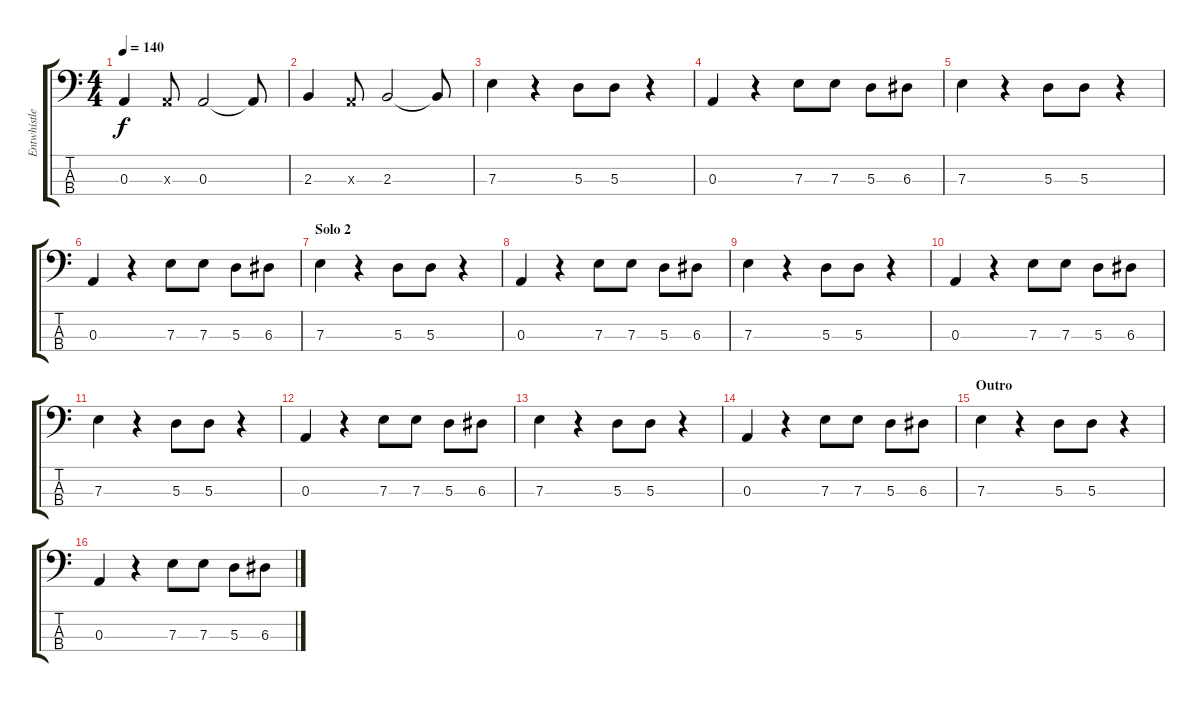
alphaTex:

\track ("Entwhistle" "Entwhistle") {instrument electricbassfinger}
\staff {score tabs}
\tuning (G2 D2 A1 E1) {hide}
\ts (4 4)
\tempo 140
\clef f4
\ks c
0.3.4{dy f} 0.3{x}.8 0.3.2 0.3{t}.8 |
2.3.4 0.3{x}.8 2.3.2 2.3{t}.8 |
7.3.4 r.4 5.3.8 5.3.8 r.4 |
0.3.4 r.4 7.3.8 7.3.8 5.3.8 6.3.8 |
7.3.4 r.4 5.3.8 5.3.8 r.4 |
0.3.4 r.4 7.3.8 7.3.8 5.3.8 6.3.8 |
\section ("" "Solo 2")
7.3.4 r.4 5.3.8 5.3.8 r.4 |
0.3.4 r.4 7.3.8 7.3.8 5.3.8 6.3.8 |
7.3.4 r.4 5.3.8 5.3.8 r.4 |
0.3.4 r.4 7.3.8 7.3.8 5.3.8 6.3.8 |
7.3.4 r.4 5.3.8 5.3.8 r.4 |
0.3.4 r.4 7.3.8 7.3.8 5.3.8 6.3.8 |
7.3.4 r.4 5.3.8 5.3.8 r.4 |
0.3.4 r.4 7.3.8 7.3.8 5.3.8 6.3.8 |
\section ("" "Outro")
7.3.4 r.4 5.3.8 5.3.8 r.4 |
0.3.4 r.4 7.3.8 7.3.8 5.3.8 6.3.8
